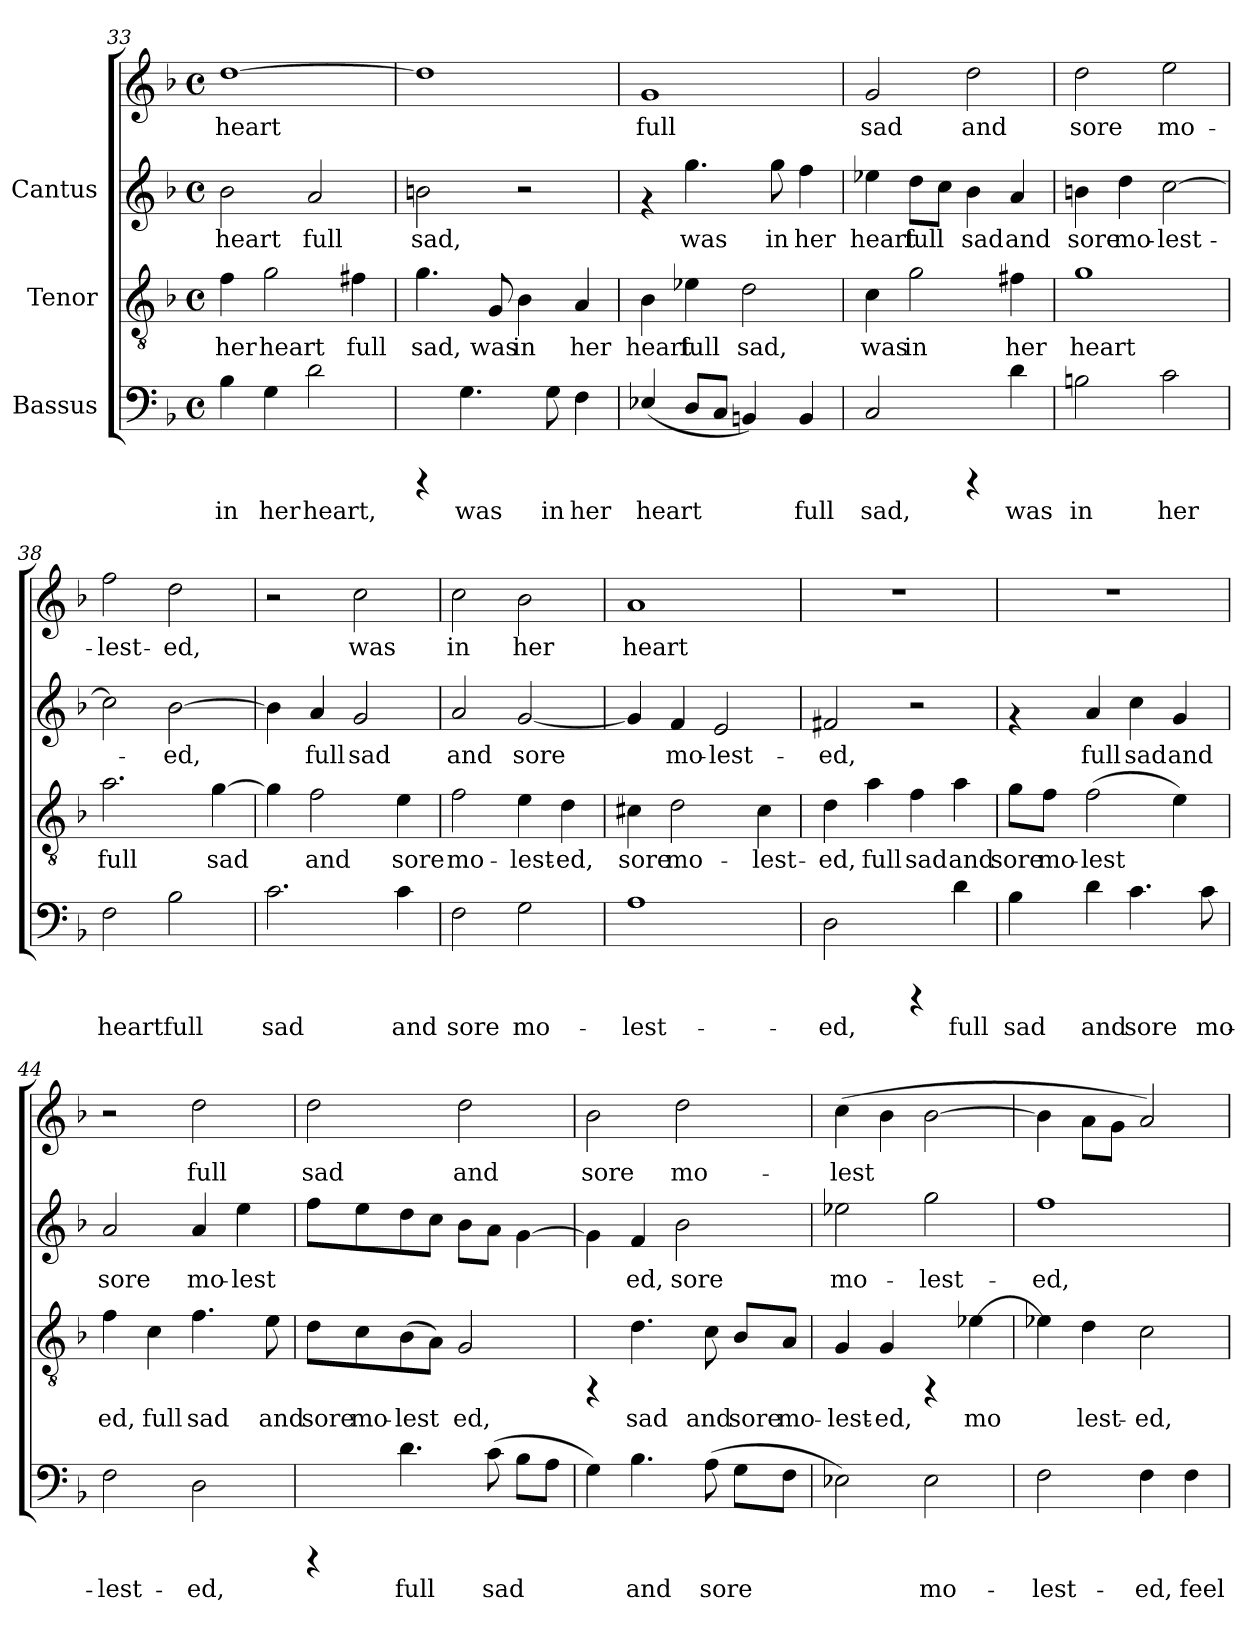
**kern	**text	**kern	**text	**kern	**text	**kern	**text
*part3	*part3	*part2	*part2	*part1	*part1	*part1	*part1
*staff4	*staff4	*staff3	*staff3	*staff2	*staff2	*staff1	*staff1
*I"Bassus	*	*I"Tenor	*	*I"Cantus	*	*	*
*clefF4	*	*clefGv2	*	*clefG2	*	*clefG2	*
*k[b-]	*	*k[b-]	*	*k[b-]	*	*k[b-]	*
*F:	*	*F:	*	*F:	*	*F:	*
*M4/4	*	*M4/4	*	*M4/4	*	*M4/4	*
*met(c)	*	*met(c)	*	*met(c)	*	*met(c)	*
=33	=33	=33	=33	=33	=33	=33	=33
!	!LO:LY:b:cj	!	!LO:LY:b:cj	!	!LO:LY:b:cj	!	!LO:LY:b:cj
4B-\	in	4f\	her	2b-\	heart	[>1dd	heart
!	!LO:LY:b:cj	!	!LO:LY:b:cj	!	!	!	!
4G\	her	2g\	heart	.	.	.	.
!	!LO:LY:b:cj	!	!	!	!LO:LY:b:cj	!	!
2d\	heart,	.	.	2a/	full	.	.
!	!	!	!LO:LY:b:cj	!	!	!	!
.	.	4f#X\	full	.	.	.	.
=34	=34	=34	=34	=34	=34	=34	=34
!	!	!	!LO:LY:b:cj	!	!LO:LY:b:cj	!	!
4rCCC	.	4.g\	sad,	2bn\	sad,	1dd]	.
!	!LO:LY:b:cj	!	!	!	!	!	!
4.G\	was	.	.	.	.	.	.
!	!	!	!LO:LY:b:cj	!	!	!	!
.	.	8G/	was	.	.	.	.
!	!	!	!LO:LY:b:cj	!	!	!	!
.	.	4B-\	in	2r	.	.	.
!	!LO:LY:b:cj	!	!	!	!	!	!
8G\	in	.	.	.	.	.	.
!	!LO:LY:b:cj	!	!LO:LY:b:cj	!	!	!	!
4F\	her	4A/	her	.	.	.	.
!!LO:LB:g=z
=35	=35	=35	=35	=35	=35	=35	=35
!	!LO:LY:b:cj	!	!LO:LY:b:cj	!	!	!	!LO:LY:b:cj
(<4E-X/	heart	4B-\	heart	4rf	.	1g	full
!	!LO:LY:b:cj	!	!LO:LY:b:cj	!	!LO:LY:b:cj	!	!
8D/L	.	4e-X\	full	4.gg\	was	.	.
!	!LO:LY:b:cj	!	!	!	!	!	!
8C/J	.	.	.	.	.	.	.
!	!LO:LY:b:cj	!	!LO:LY:b:cj	!	!	!	!
4BBn/)	.	2d\	sad,	.	.	.	.
!	!	!	!	!	!LO:LY:b:cj	!	!
.	.	.	.	8gg\	in	.	.
!	!LO:LY:b:cj	!	!	!	!LO:LY:b:cj	!	!
4BB/	full	.	.	4ff\	her	.	.
=36	=36	=36	=36	=36	=36	=36	=36
!	!LO:LY:b:cj	!	!LO:LY:b:cj	!	!LO:LY:b:cj	!	!LO:LY:b:cj
2C/	sad,	4c\	was	4ee-X\	heart	2g/	sad
!	!	!	!LO:LY:b:cj	!	!LO:LY:b:cj	!	!
.	.	2g\	in	8dd\L	full	.	.
!	!	!	!	!	!LO:LY:b:cj	!	!
.	.	.	.	8cc\J	.	.	.
!	!	!	!	!	!LO:LY:b:cj	!	!LO:LY:b:cj
4rCCC	.	.	.	4b-\	sad	2dd\	and
!	!LO:LY:b:cj	!	!LO:LY:b:cj	!	!LO:LY:b:cj	!	!
4d\	was	4f#X\	her	4a/	and	.	.
=37	=37	=37	=37	=37	=37	=37	=37
!	!LO:LY:b:cj	!	!LO:LY:b:cj	!	!LO:LY:b:cj	!	!LO:LY:b:cj
2Bn\	in	1g	heart	4bn\	-sore	2dd\	sore
!	!	!	!	!	!LO:LY:b:cj	!	!
.	.	.	.	4dd\	mo-	.	.
!	!LO:LY:b:cj	!	!	!	!LO:LY:b:cj	!	!LO:LY:b:cj
2c\	her	.	.	[>2cc\	-lest-	2ee\	mo-
=38	=38	=38	=38	=38	=38	=38	=38
!	!LO:LY:b:cj	!	!LO:LY:b:cj	!	!LO:LY:b:cj	!	!LO:LY:b:cj
2F\	heart	2.a\	full	2cc\]	.	2ff\	-lest-
!	!LO:LY:b:cj	!	!	!	!LO:LY:b:cj	!	!LO:LY:b:cj
2B-\	full	.	.	[>2b-\	ed,	2dd\	-ed,
!	!	!	!LO:LY:b:cj	!	!	!	!
.	.	[>4g\	sad	.	.	.	.
=39	=39	=39	=39	=39	=39	=39	=39
!	!LO:LY:b:cj	!	!LO:LY:b:cj	!	!LO:LY:b:cj	!	!
2.c\	sad	4g\]	.	4b-\]	.	2r	.
!	!	!	!LO:LY:b:cj	!	!LO:LY:b:cj	!	!
.	.	2f\	and	4a/	full	.	.
!	!	!	!	!	!LO:LY:b:cj	!	!LO:LY:b:cj
.	.	.	.	2g/	sad	2cc\	was
!	!LO:LY:b:cj	!	!LO:LY:b:cj	!	!	!	!
4c\	and	4e\	sore	.	.	.	.
!!LO:PB:g=z
=40	=40	=40	=40	=40	=40	=40	=40
!	!LO:LY:b:cj	!	!LO:LY:b:cj	!	!LO:LY:b:cj	!	!LO:LY:b:cj
2F\	sore	2f\	mo-	2a/	and	2cc\	in
!	!LO:LY:b:cj	!	!LO:LY:b:cj	!	!LO:LY:b:cj	!	!LO:LY:b:cj
2G\	mo-	4e\	-lest-	[<2g/	sore	2b-\	her
!	!	!	!LO:LY:b:cj	!	!	!	!
.	.	4d\	-ed,	.	.	.	.
=41	=41	=41	=41	=41	=41	=41	=41
!	!LO:LY:b:cj	!	!LO:LY:b:cj	!	!LO:LY:b:cj	!	!LO:LY:b:cj
1A	-lest-	4c#X\	sore	4g/]	.	1a	heart
!	!	!	!LO:LY:b:cj	!	!LO:LY:b:cj	!	!
.	.	2d\	mo-	4f/	mo-	.	.
!	!	!	!	!	!LO:LY:b:cj	!	!
.	.	.	.	2e/	-lest-	.	.
!	!	!	!LO:LY:b:cj	!	!	!	!
.	.	4c#\	-lest-	.	.	.	.
=42	=42	=42	=42	=42	=42	=42	=42
!	!LO:LY:b:cj	!	!LO:LY:b:cj	!	!LO:LY:b:cj	!	!
2D\	-ed,	4d\	-ed,	2f#X/	-ed,	1r	.
!	!	!	!LO:LY:b:cj	!	!	!	!
.	.	4a\	full	.	.	.	.
!	!	!	!LO:LY:b:cj	!	!	!	!
4rCCC	.	4f\	sad	2r	.	.	.
!	!LO:LY:b:cj	!	!LO:LY:b:cj	!	!	!	!
4d\	full	4a\	and	.	.	.	.
=43	=43	=43	=43	=43	=43	=43	=43
!	!LO:LY:b:cj	!	!LO:LY:b:cj	!	!	!	!
4B-\	sad	8g\L	sore	4rf	.	1r	.
!	!	!	!LO:LY:b:cj	!	!	!	!
.	.	8f\J	mo-	.	.	.	.
!	!LO:LY:b:cj	!	!LO:LY:b:cj	!	!LO:LY:b:cj	!	!
4d\	and	(>2f\	-lest-	4a/	full	.	.
!	!LO:LY:b:cj	!	!	!	!LO:LY:b:cj	!	!
4.c\	sore	.	.	4cc\	sad	.	.
!	!	!	!LO:LY:b:cj	!	!LO:LY:b:cj	!	!
.	.	4e\)	--	4g/	and	.	.
!	!LO:LY:b:cj	!	!	!	!	!	!
8c\	mo-	.	.	.	.	.	.
=44	=44	=44	=44	=44	=44	=44	=44
!	!LO:LY:b:cj	!	!LO:LY:b:cj	!	!LO:LY:b:cj	!	!
2F\	-lest-	4f\	-ed,	2a/	sore	2r	.
!	!	!	!LO:LY:b:cj	!	!	!	!
.	.	4c\	full	.	.	.	.
!	!LO:LY:b:cj	!	!LO:LY:b:cj	!	!LO:LY:b:cj	!	!LO:LY:b:cj
2D\	-ed,	4.f\	sad	4a/	mo-	2dd\	full
!	!	!	!	!	!LO:LY:b:cj	!	!
.	.	.	.	4ee\	-lest-	.	.
!	!	!	!LO:LY:b:cj	!	!	!	!
.	.	8e\	and	.	.	.	.
!!LO:LB:g=z
=45	=45	=45	=45	=45	=45	=45	=45
!	!	!	!LO:LY:b:cj	!	!	!	!LO:LY:b:cj
4rCCC	.	8d\L	sore	8ff\L	.	2dd\	-sad
!	!	!	!LO:LY:b:cj	!	!	!	!
.	.	8c\	mo-	8ee\	.	.	.
!	!LO:LY:b:cj	!	!LO:LY:b:cj	!	!	!	!
4.d\	full	(>8B-\	-lest-	8dd\	.	.	.
!	!	!	!LO:LY:b:cj	!	!	!	!
.	.	8A\J)	-	8cc\J	.	.	.
!	!	!	!LO:LY:b:cj	!	!	!	!LO:LY:b:cj
.	.	2G/	ed,	8b-\L	.	2dd\	and
!	!LO:LY:b:cj	!	!	!	!	!	!
(>8c\	sad	.	.	8a\J	.	.	.
!	!LO:LY:b:cj	!	!	!	!	!	!
8B-\L	.	.	.	[>4g\	.	.	.
!	!LO:LY:b:cj	!	!	!	!	!	!
8A\J	.	.	.	.	.	.	.
=46	=46	=46	=46	=46	=46	=46	=46
!	!LO:LY:b:cj	!	!	!	!LO:LY:b:cj	!	!LO:LY:b:cj
4G\)	.	4rFF	.	4g\]	-	2b-\	sore
!	!LO:LY:b:cj	!	!LO:LY:b:cj	!	!LO:LY:b:cj	!	!
4.B-\	and	4.d\	sad	4f/	ed,	.	.
!	!	!	!	!	!LO:LY:b:cj	!	!LO:LY:b:cj
.	.	.	.	2b-\	sore	2dd\	mo-
!	!LO:LY:b:cj	!	!LO:LY:b:cj	!	!	!	!
(>8A\	sore	8c\	and	.	.	.	.
!	!LO:LY:b:cj	!	!LO:LY:b:cj	!	!	!	!
8G\L	.	8B-/L	sore	.	.	.	.
!	!LO:LY:b:cj	!	!LO:LY:b:cj	!	!	!	!
8F\J	.	8A/J	mo-	.	.	.	.
=47	=47	=47	=47	=47	=47	=47	=47
!	!LO:LY:b:cj	!	!LO:LY:b:cj	!	!LO:LY:b:cj	!	!LO:LY:b:cj
2E-X\)	.	4G/	-lest-	2ee-X\	-mo-	(>4cc\	lest-
!	!	!	!LO:LY:b:cj	!	!	!	!LO:LY:b:cj
.	.	4G/	-ed,	.	.	4b-\	--
!	!LO:LY:b:cj	!	!	!	!LO:LY:b:cj	!	!LO:LY:b:cj
2E-\	mo-	4rFF	.	2gg\	-lest-	[>2b-\	--
!	!	!	!LO:LY:b:cj	!	!	!	!
.	.	[>4e-X\	mo-	.	.	.	.
=48	=48	=48	=48	=48	=48	=48	=48
!	!LO:LY:b:cj	!	!LO:LY:b:cj	!	!LO:LY:b:cj	!	!
2F\	-lest-	4e-X\]	-	1ff	-ed,	4b-\]	.
!	!	!	!LO:LY:b:cj	!	!	!	!
.	.	4d\	lest-	.	.	8a\L	.
.	.	.	.	.	.	8g\J	.
!	!LO:LY:b:cj	!	!LO:LY:b:cj	!	!	!	!
4F\	-ed,	2c\	-ed,	.	.	2a/)	.
!	!LO:LY:b:cj	!	!	!	!	!	!
4F\	feel-	.	.	.	.	.	.
=	=	=	=	=	=	=	=
*-	*-	*-	*-	*-	*-	*-	*-
